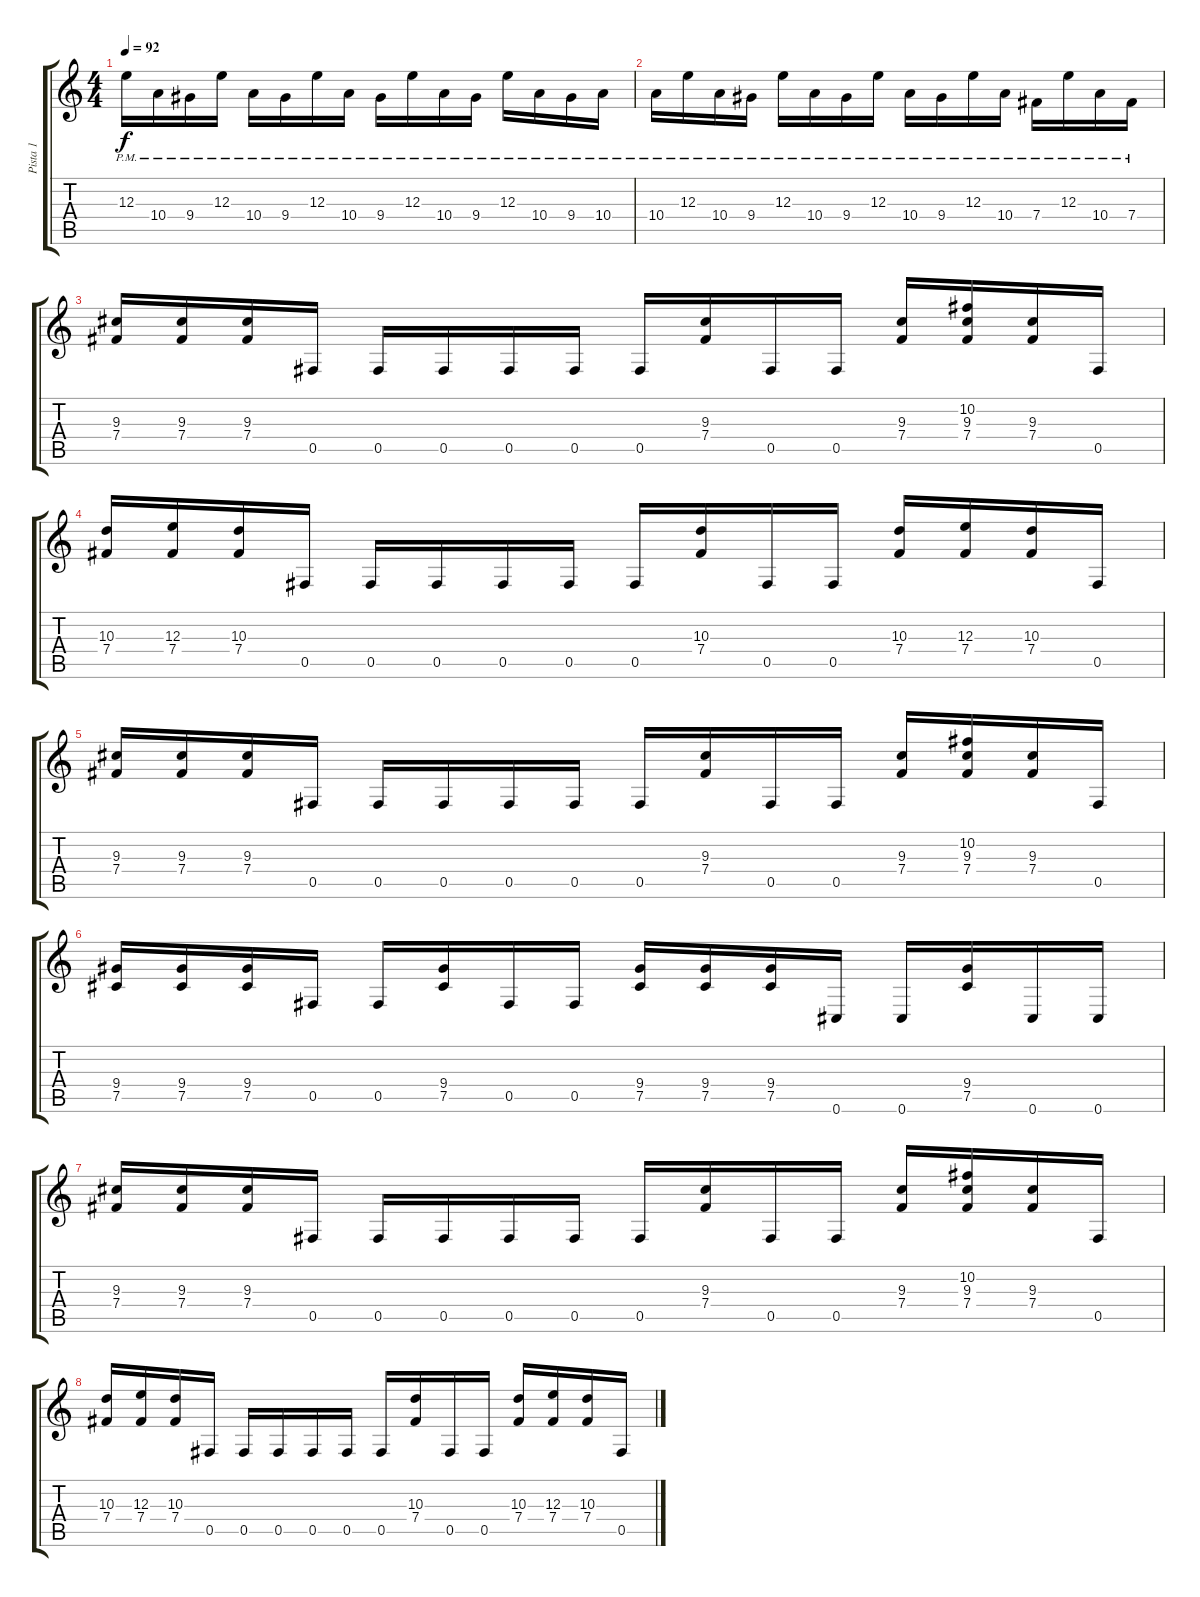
\track ("Pista 1" "Pista 1") {instrument distortionguitar}
\staff {score tabs}
\tuning (Db4 Ab3 E3 B2 Gb2 Db2) {hide}
\ts (4 4)
\tempo 92
\clef g2
\ks c
12.3{pm}.16{dy f} 10.4{pm}.16 9.4{pm}.16 12.3{pm}.16 10.4{pm}.16 9.4{pm}.16 12.3{pm}.16 10.4{pm}.16 9.4{pm}.16 12.3{pm}.16 10.4{pm}.16 9.4{pm}.16 12.3{pm}.16 10.4{pm}.16 9.4{pm}.16 10.4{pm}.16 |
10.4{pm}.16 12.3{pm}.16 10.4{pm}.16 9.4{pm}.16 12.3{pm}.16 10.4{pm}.16 9.4{pm}.16 12.3{pm}.16 10.4{pm}.16 9.4{pm}.16 12.3{pm}.16 10.4{pm}.16 7.4{pm}.16 12.3{pm}.16 10.4{pm}.16 7.4{pm}.16 |
(9.3 7.4).16 (9.3 7.4).16 (9.3 7.4).16 0.5.16 0.5.16 0.5.16 0.5.16 0.5.16 0.5.16 (9.3 7.4).16 0.5.16 0.5.16 (9.3 7.4).16 (10.2 9.3 7.4).16 (9.3 7.4).16 0.5.16 |
(10.3 7.4).16 (12.3 7.4).16 (10.3 7.4).16 0.5.16 0.5.16 0.5.16 0.5.16 0.5.16 0.5.16 (10.3 7.4).16 0.5.16 0.5.16 (10.3 7.4).16 (12.3 7.4).16 (10.3 7.4).16 0.5.16 |
(9.3 7.4).16 (9.3 7.4).16 (9.3 7.4).16 0.5.16 0.5.16 0.5.16 0.5.16 0.5.16 0.5.16 (9.3 7.4).16 0.5.16 0.5.16 (9.3 7.4).16 (10.2 9.3 7.4).16 (9.3 7.4).16 0.5.16 |
(9.4 7.5).16 (9.4 7.5).16 (9.4 7.5).16 0.5.16 0.5.16 (9.4 7.5).16 0.5.16 0.5.16 (9.4 7.5).16 (9.4 7.5).16 (9.4 7.5).16 0.6.16 0.6.16 (9.4 7.5).16 0.6.16 0.6.16 |
(9.3 7.4).16 (9.3 7.4).16 (9.3 7.4).16 0.5.16 0.5.16 0.5.16 0.5.16 0.5.16 0.5.16 (9.3 7.4).16 0.5.16 0.5.16 (9.3 7.4).16 (10.2 9.3 7.4).16 (9.3 7.4).16 0.5.16 |
(10.3 7.4).16 (12.3 7.4).16 (10.3 7.4).16 0.5.16 0.5.16 0.5.16 0.5.16 0.5.16 0.5.16 (10.3 7.4).16 0.5.16 0.5.16 (10.3 7.4).16 (12.3 7.4).16 (10.3 7.4).16 0.5.16
